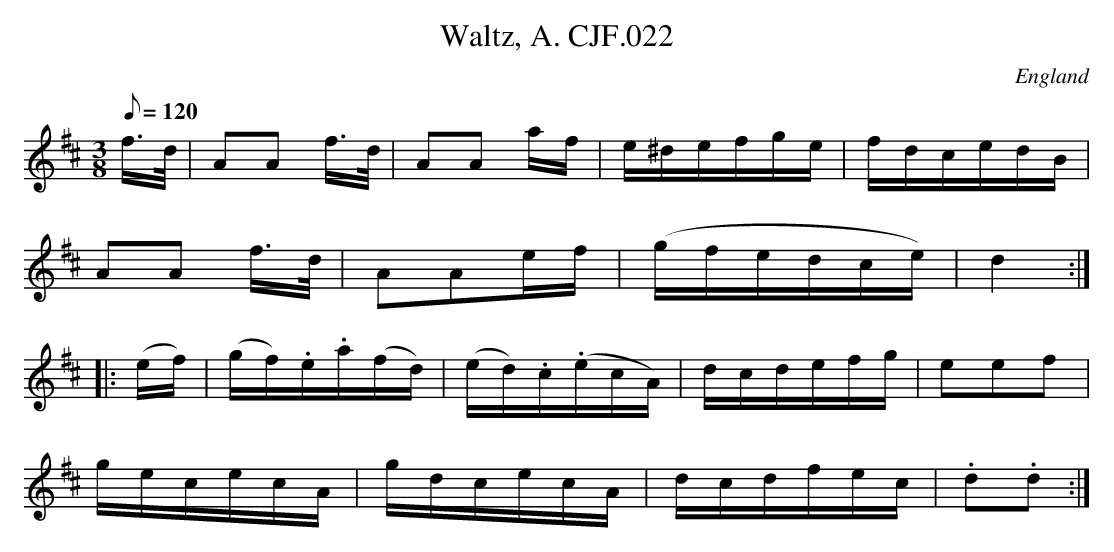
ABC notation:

X:1
T:Waltz, A. CJF.022
L:1/16
M:3/8
O:England
Q:1/8=120
K:D
f>d|\
A2A2 f>d|A2A2 af|e^defge|fdcedB|!
A2A2 f>d|A2A2ef|(gfedce)|d4:|!
|:(ef)|(gf).e.a(fd)|(ed).c(.ecA)|dcdefg|e2e2f2|!
gececA|gdcecA|dcdfec|.d2.d2:|
